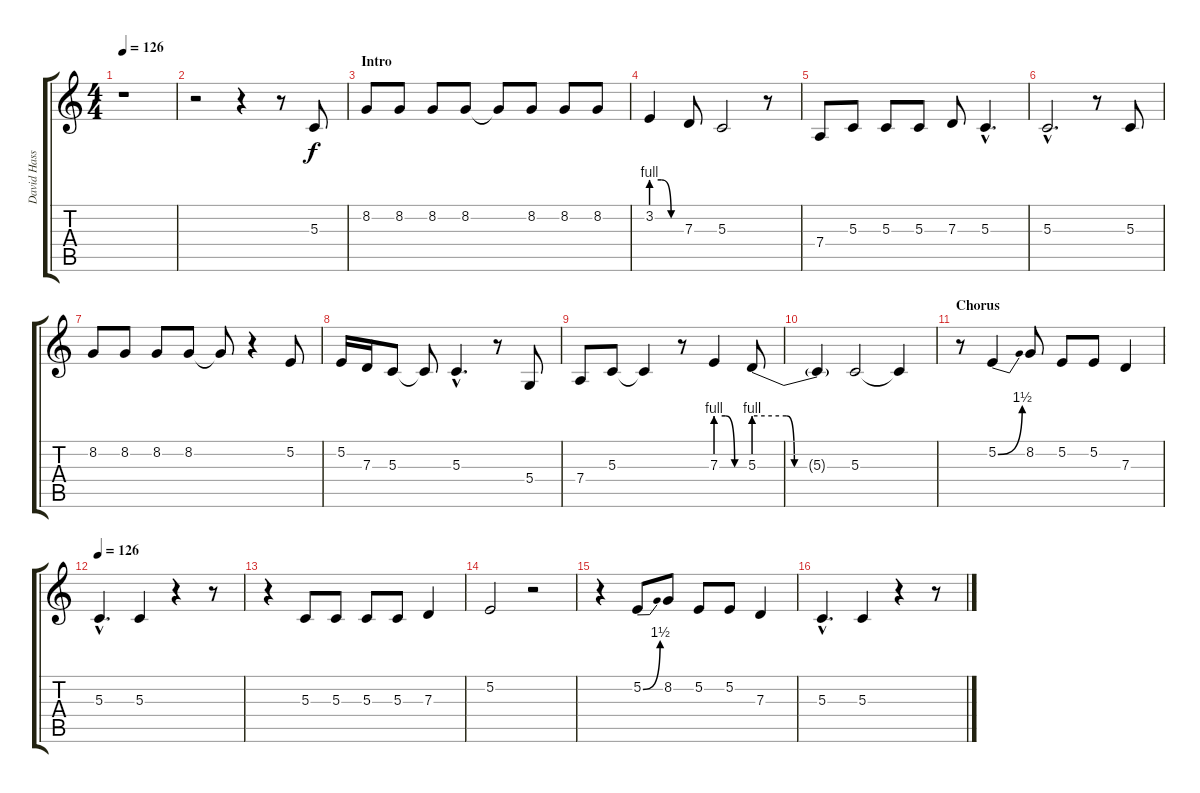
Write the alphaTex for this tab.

\track ("David Hasselhoff" "David Hass") {instrument lead2sawtooth}
\staff {score tabs}
\tuning (E4 B3 G3 D3 A2 E2) {hide}
\ts (4 4)
\tempo 126
\tempo 119
\tempo 126
\clef g2
\ks c
r.1{dy f instrument lead2sawtooth} |
r.2 r.4 r.8 5.3.8 |
\section ("" "Intro")
8.2.8 8.2.8 8.2.8 8.2.8 8.2{t}.8 8.2.8 8.2.8 8.2.8 |
3.2{be (custom 0 4 20 4 40 0 60 0)}.4 7.3.8 5.3.2 r.8 |
7.4.8 5.3.8 5.3.8 5.3.8 7.3.8 5.3{hac}.4{d} |
5.3{hac}.2{d} r.8 5.3.8 |
8.2.8 8.2.8 8.2.8 8.2.8 8.2{t}.8 r.4 5.2.8 |
5.2.16 7.3.16 5.3.8 5.3{t}.8 5.3{hac}.4{d} r.8 5.4.8 |
7.4.8 5.3.8 5.3{t}.4 r.8 7.3{be (custom 0 4 20 4 40 0 60 0)}.4 5.3{be (custom 0 4 20 4 25 0 40 0 60 0)}.8 |
5.3{t}.4 5.3.2 5.3{t}.4 |
\section ("" "Chorus")
r.8 5.2{be (bend 0 0 60 6)}.4 8.2.8 5.2.8 5.2.8 7.3.4 |
\tempo 126
5.3{hac}.4{d} 5.3.4 r.4 r.8 |
r.4 5.3.8 5.3.8 5.3.8 5.3.8 7.3.4 |
5.2.2 r.2 |
r.4 5.2{be (bend 0 0 60 6)}.8 8.2.8 5.2.8 5.2.8 7.3.4 |
5.3{hac}.4{d} 5.3.4 r.4 r.8
